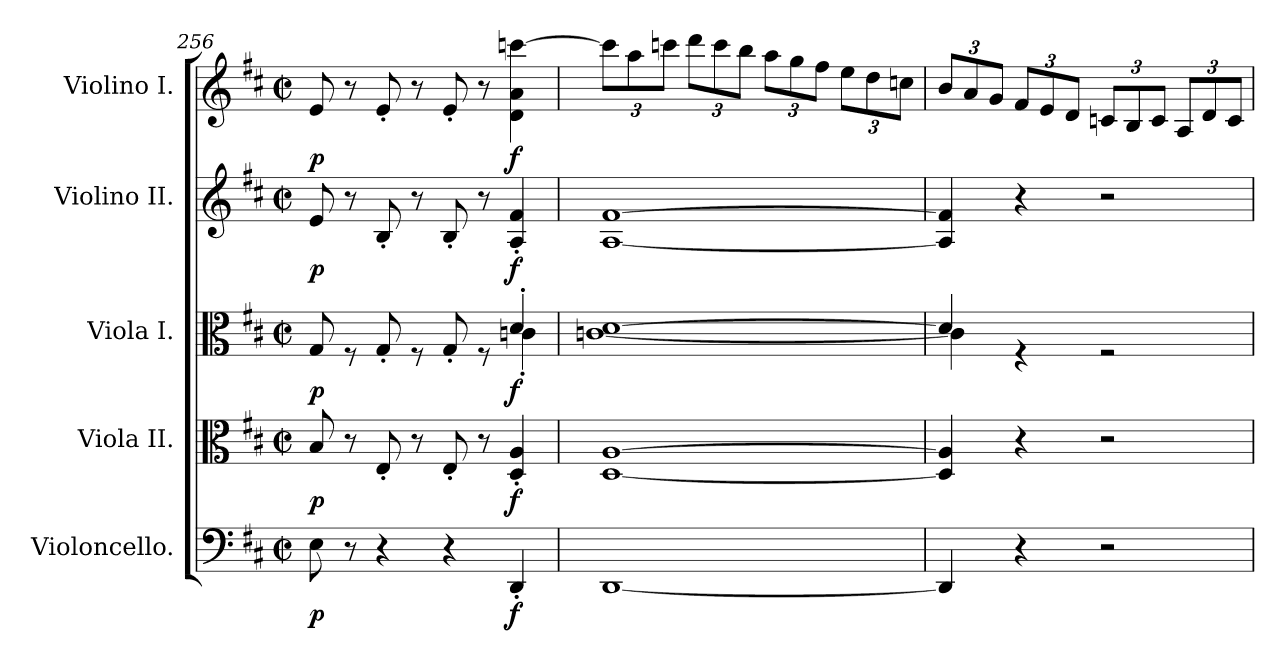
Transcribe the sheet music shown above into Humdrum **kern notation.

**kern	**dynam	**kern	**dynam	**kern	**dynam	**kern	**dynam	**kern	**dynam
*part5	*part5	*part4	*part4	*part3	*part3	*part2	*part2	*part1	*part1
*staff5	*staff5	*staff4	*staff4	*staff3	*staff3	*staff2	*staff2	*staff1	*staff1
*I"Violoncello.	*	*I"Viola II.	*	*I"Viola I.	*	*I"Violino II.	*	*I"Violino I.	*
*I'Vc	*	*I'Vla	*	*I'Vla	*	*I'Vln	*	*I'Vln	*
*clefF4	*	*clefC3	*	*clefC3	*	*clefG2	*	*clefG2	*
*k[f#c#]	*	*k[f#c#]	*	*k[f#c#]	*	*k[f#c#]	*	*k[f#c#]	*
*M2/2	*	*M2/2	*	*M2/2	*	*M2/2	*	*M2/2	*
*met(c|)	*	*met(c|)	*	*met(c|)	*	*met(c|)	*	*met(c|)	*
=256	=256	=256	=256	=256	=256	=256	=256	=256	=256
*	*	*	*	*^	*	*	*	*	*
!	!LO:DY:b	!	!LO:DY:b	!	!	!LO:DY:b	!	!LO:DY:b	!	!LO:DY:b
8E\	p	8B/	p	8G/	2.ryy	p	8e/	p	8e/	p
8r	.	8r	.	8rF	.	.	8r	.	8r	.
4r	.	8E'/	.	8G'/	.	.	8B'/	.	8e'/	.
.	.	8r	.	8rF	.	.	8r	.	8r	.
4r	.	8E'/	.	8G'/	.	.	8B'/	.	8e'/	.
.	.	8r	.	8rF	.	.	8r	.	8r	.
!	!LO:DY:b	!	!LO:DY:b	!	!	!LO:DY:b	!	!LO:DY:b	!	!LO:DY:b
4DD'/	f	4D/' 4A/'	f	4d'/	4cn'\	f	4A/' 4f#/'	f	4d\ 4a\ [4cccn\	f
*	*	*	*	*v	*v	*	*	*	*	*
=257	=257	=257	=257	=257	=257	=257	=257	=257	=257
*	*	*	*	*	*	*	*	*Xbrackettup	*
[1DD	.	[1D [1A	.	[1cn [1d	.	[1A [1f#	.	12ccc\L]	.
.	.	.	.	.	.	.	.	12aa\	.
.	.	.	.	.	.	.	.	12cccn\J	.
.	.	.	.	.	.	.	.	12ddd\L	.
.	.	.	.	.	.	.	.	12ccc\	.
.	.	.	.	.	.	.	.	12bb\J	.
.	.	.	.	.	.	.	.	12aa\L	.
.	.	.	.	.	.	.	.	12gg\	.
.	.	.	.	.	.	.	.	12ff#\J	.
.	.	.	.	.	.	.	.	12ee\L	.
.	.	.	.	.	.	.	.	12dd\	.
.	.	.	.	.	.	.	.	12ccn\J	.
=258	=258	=258	=258	=258	=258	=258	=258	=258	=258
*	*	*	*	*^	*	*	*	*	*
4DD/]	.	4D/] 4A/]	.	4d/]	4c\]	.	4A/] 4f#/]	.	12b/L	.
.	.	.	.	.	.	.	.	.	12a/	.
.	.	.	.	.	.	.	.	.	12g/J	.
4r	.	4r	.	4rF	2.ryy	.	4r	.	12f#/L	.
.	.	.	.	.	.	.	.	.	12e/	.
.	.	.	.	.	.	.	.	.	12d/J	.
2r	.	2r	.	2rF	.	.	2r	.	12cn/L	.
.	.	.	.	.	.	.	.	.	12B/	.
.	.	.	.	.	.	.	.	.	12c/J	.
.	.	.	.	.	.	.	.	.	12A/L	.
.	.	.	.	.	.	.	.	.	12d/	.
.	.	.	.	.	.	.	.	.	12c/J	.
*	*	*	*	*v	*v	*	*	*	*	*
=	=	=	=	=	=	=	=	=	=
*-	*-	*-	*-	*-	*-	*-	*-	*-	*-
